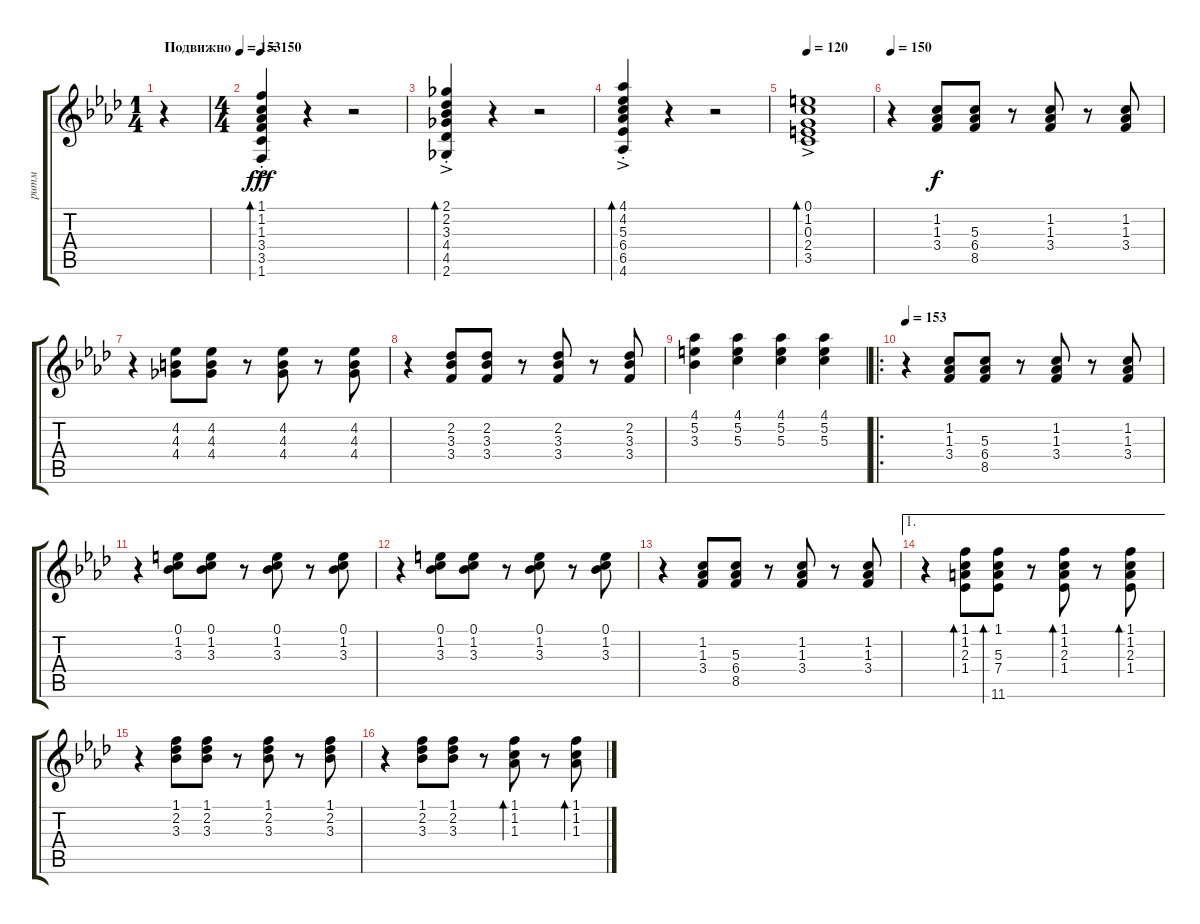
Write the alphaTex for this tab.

\track ("ритм" "ритм") {instrument acousticguitarsteel}
\staff {score tabs}
\tuning (E4 B3 G3 D3 A2 E2) {hide}
\ts (1 4)
\tempo (153 "Подвижно")
\clef g2
\ks fminor
r.4{dy fff instrument acousticguitarsteel} |
\ts (4 4)
\tempo 150
(1.1{ac st} 1.2{ac st} 1.3{ac st} 3.4{ac st} 3.5{ac st} 1.6{ac st}).4{bd 60} r.4 r.2 |
(2.1{ac st} 2.2{ac st} 3.3{ac st} 4.4{ac st} 4.5{ac st} 2.6{ac st}).4{bd 60} r.4 r.2 |
(4.1{ac st} 4.2{ac st} 5.3{ac st} 6.4{ac st} 6.5{ac st} 4.6{ac st}).4{bd 60} r.4 r.2 |
\tempo 120
(0.1{ac} 1.2{ac} 0.3{ac} 2.4{ac} 3.5{ac}).1{bd 60} |
\tempo 150
r.4 (1.2 1.3 3.4).8{dy f} (5.3 6.4 8.5).8 r.8 (1.2 1.3 3.4).8 r.8 (1.2 1.3 3.4).8 |
r.4 (4.2 4.3 4.4).8 (4.2 4.3 4.4).8 r.8 (4.2 4.3 4.4).8 r.8 (4.2 4.3 4.4).8 |
r.4 (2.2 3.3 3.4).8 (2.2 3.3 3.4).8 r.8 (2.2 3.3 3.4).8 r.8 (2.2 3.3 3.4).8 |
(4.1 5.2 3.3).4 (4.1 5.2 5.3).4 (4.1 5.2 5.3).4 (4.1 5.2 5.3).4 |
\ro
\tempo 153
r.4 (1.2 1.3 3.4).8 (5.3 6.4 8.5).8 r.8 (1.2 1.3 3.4).8 r.8 (1.2 1.3 3.4).8 |
r.4 (0.1 1.2 3.3).8 (0.1 1.2 3.3).8 r.8 (0.1 1.2 3.3).8 r.8 (0.1 1.2 3.3).8 |
r.4 (0.1 1.2 3.3).8 (0.1 1.2 3.3).8 r.8 (0.1 1.2 3.3).8 r.8 (0.1 1.2 3.3).8 |
r.4 (1.2 1.3 3.4).8 (5.3 6.4 8.5).8 r.8 (1.2 1.3 3.4).8 r.8 (1.2 1.3 3.4).8 |
\ae 1
r.4 (1.1 1.2 2.3 1.4).8{bd 60} (1.1 5.3 7.4 11.6).8{bd 60} r.8 (1.1 1.2 2.3 1.4).8{bd 60} r.8 (1.1 1.2 2.3 1.4).8{bd 60} |
r.4 (1.1 2.2 3.3).8 (1.1 2.2 3.3).8 r.8 (1.1 2.2 3.3).8 r.8 (1.1 2.2 3.3).8 |
r.4 (1.1 2.2 3.3).8 (1.1 2.2 3.3).8 r.8 (1.1 1.2 1.3).8{bd 60} r.8 (1.1 1.2 1.3).8{bd 60}
